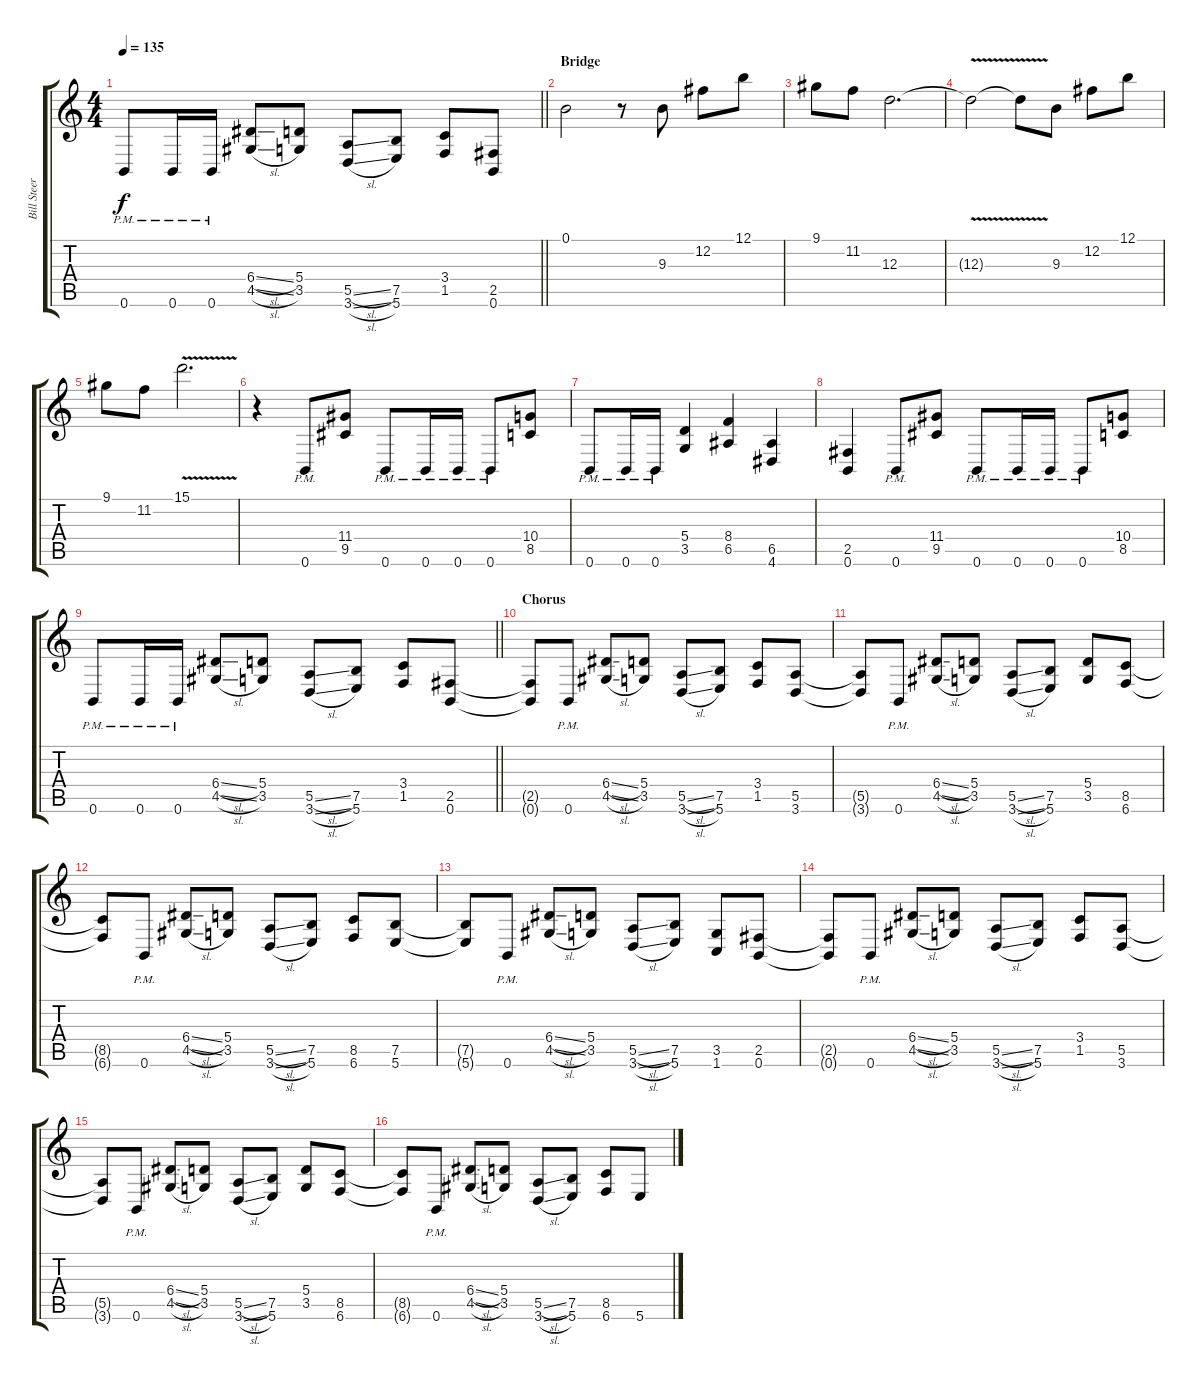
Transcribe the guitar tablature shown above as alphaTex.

\track ("Bill Steer" "Bill Steer") {instrument distortionguitar}
\staff {score tabs}
\tuning (B3 Gb3 D3 A2 E2 B1) {hide}
\ts (4 4)
\tempo 135
\clef g2
\barLineRight lightlight
\ks c
0.6{pm}.8{dy f} 0.6{pm}.16 0.6{pm}.16 (6.4{sl} 4.5{sl}).8 (5.4 3.5).8 (5.5{sl} 3.6{sl}).8 (7.5 5.6).8 (3.4 1.5).8 (2.5 0.6).8 |
\section ("" "Bridge")
0.1.2 r.8 9.3.8 12.2.8 12.1.8 |
9.1.8 11.2.8 12.3.2{d} |
12.3{v t}.2 12.3{t}.8 9.3.8 12.2.8 12.1.8 |
9.1.8 11.2.8 15.1{v}.2{d} |
r.4 0.6{pm}.8 (11.4 9.5).8 0.6{pm}.8 0.6{pm}.16 0.6{pm}.16 0.6{pm}.8 (10.4 8.5).8 |
0.6{pm}.8 0.6{pm}.16 0.6{pm}.16 (5.4 3.5).4 (8.4 6.5).4 (6.5 4.6).4 |
(2.5 0.6).4 0.6{pm}.8 (11.4 9.5).8 0.6{pm}.8 0.6{pm}.16 0.6{pm}.16 0.6{pm}.8 (10.4 8.5).8 |
\barLineRight lightlight
0.6{pm}.8 0.6{pm}.16 0.6{pm}.16 (6.4{sl} 4.5{sl}).8 (5.4 3.5).8 (5.5{sl} 3.6{sl}).8 (7.5 5.6).8 (3.4 1.5).8 (2.5 0.6).8 |
\section ("" "Chorus")
(2.5{t} 0.6{t}).8 0.6{pm}.8 (6.4{sl} 4.5{sl}).8 (5.4 3.5).8 (5.5{sl} 3.6{sl}).8 (7.5 5.6).8 (3.4 1.5).8 (5.5 3.6).8 |
(5.5{t} 3.6{t}).8 0.6{pm}.8 (6.4{sl} 4.5{sl}).8 (5.4 3.5).8 (5.5{sl} 3.6{sl}).8 (7.5 5.6).8 (5.4 3.5).8 (8.5 6.6).8 |
(8.5{t} 6.6{t}).8 0.6{pm}.8 (6.4{sl} 4.5{sl}).8 (5.4 3.5).8 (5.5{sl} 3.6{sl}).8 (7.5 5.6).8 (8.5 6.6).8 (7.5 5.6).8 |
(7.5{t} 5.6{t}).8 0.6{pm}.8 (6.4{sl} 4.5{sl}).8 (5.4 3.5).8 (5.5{sl} 3.6{sl}).8 (7.5 5.6).8 (3.5 1.6).8 (2.5 0.6).8 |
(2.5{t} 0.6{t}).8 0.6{pm}.8 (6.4{sl} 4.5{sl}).8 (5.4 3.5).8 (5.5{sl} 3.6{sl}).8 (7.5 5.6).8 (3.4 1.5).8 (5.5 3.6).8 |
(5.5{t} 3.6{t}).8 0.6{pm}.8 (6.4{sl} 4.5{sl}).8 (5.4 3.5).8 (5.5{sl} 3.6{sl}).8 (7.5 5.6).8 (5.4 3.5).8 (8.5 6.6).8 |
(8.5{t} 6.6{t}).8 0.6{pm}.8 (6.4{sl} 4.5{sl}).8 (5.4 3.5).8 (5.5{sl} 3.6{sl}).8 (7.5 5.6).8 (8.5 6.6).8 5.6.8
